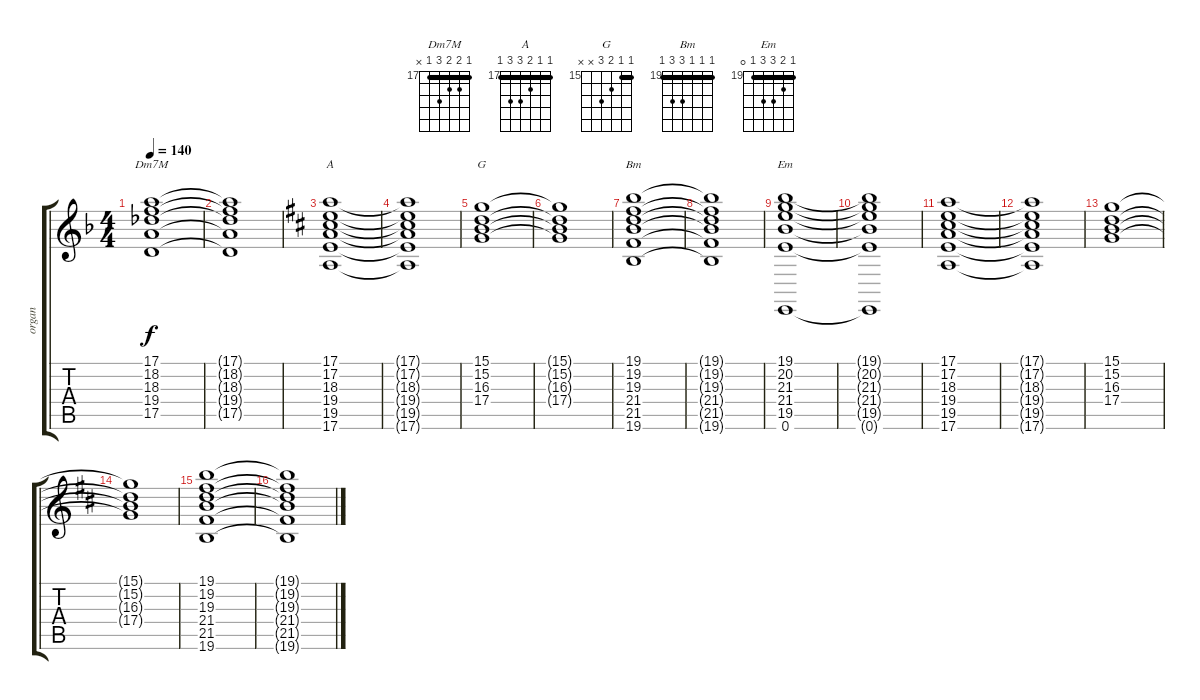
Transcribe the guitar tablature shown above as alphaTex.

\track ("organ" "organ") {instrument rockorgan}
\staff {score tabs}
\tuning (E4 B3 G3 D3 A2 E2) {hide}
\chord ("Dm7M" 17 18 18 19 17 x) {firstfret 17 barre 17}
\chord ("A" 17 17 18 19 19 17) {firstfret 17 barre 17}
\chord ("G" 15 15 16 17 x x) {firstfret 15 barre 15}
\chord ("Bm" 19 19 19 21 21 19) {firstfret 19 barre 19}
\chord ("Em" 19 20 21 21 19 0) {firstfret 19 barre 19}
\ts (4 4)
\tempo 140
\clef g2
\ks dminor
(17.1 18.2 18.3 19.4 17.5).1{ch "Dm7M" dy f} |
(17.1{t} 18.2{t} 18.3{t} 19.4{t} 17.5{t}).1 |
\ks d
(17.1 17.2 18.3 19.4 19.5 17.6).1{ch "A"} |
(17.1{t} 17.2{t} 18.3{t} 19.4{t} 19.5{t} 17.6{t}).1 |
(15.1 15.2 16.3 17.4).1{ch "G"} |
(15.1{t} 15.2{t} 16.3{t} 17.4{t}).1 |
(19.1 19.2 19.3 21.4 21.5 19.6).1{ch "Bm"} |
(19.1{t} 19.2{t} 19.3{t} 21.4{t} 21.5{t} 19.6{t}).1 |
(19.1 20.2 21.3 21.4 19.5 0.6).1{ch "Em"} |
(19.1{t} 20.2{t} 21.3{t} 21.4{t} 19.5{t} 0.6{t}).1 |
(17.1 17.2 18.3 19.4 19.5 17.6).1 |
(17.1{t} 17.2{t} 18.3{t} 19.4{t} 19.5{t} 17.6{t}).1 |
(15.1 15.2 16.3 17.4).1 |
(15.1{t} 15.2{t} 16.3{t} 17.4{t}).1 |
(19.1 19.2 19.3 21.4 21.5 19.6).1 |
(19.1{t} 19.2{t} 19.3{t} 21.4{t} 21.5{t} 19.6{t}).1
